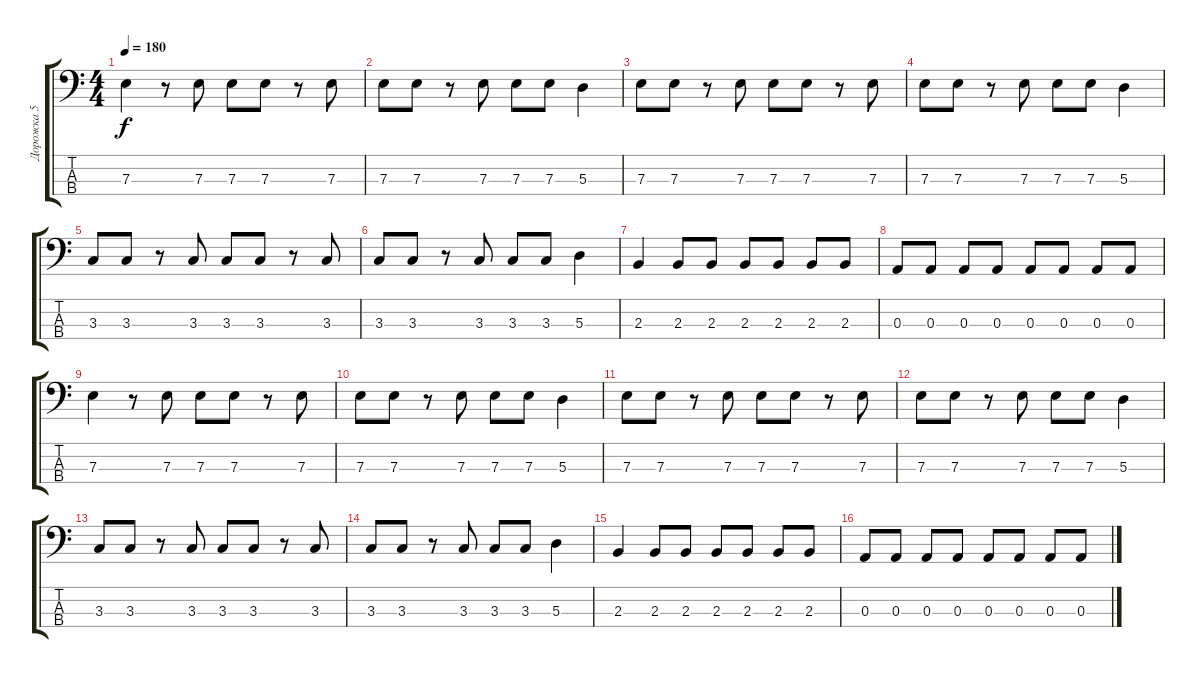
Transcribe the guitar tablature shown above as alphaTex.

\track ("Дорожка 5" "Дорожка 5") {instrument electricbassfinger}
\staff {score tabs}
\tuning (G2 D2 A1 E1) {hide}
\ts (4 4)
\tempo 180
\clef f4
\ks c
7.3.4{dy f} r.8 7.3.8 7.3.8 7.3.8 r.8 7.3.8 |
7.3.8 7.3.8 r.8 7.3.8 7.3.8 7.3.8 5.3.4 |
7.3.8 7.3.8 r.8 7.3.8 7.3.8 7.3.8 r.8 7.3.8 |
7.3.8 7.3.8 r.8 7.3.8 7.3.8 7.3.8 5.3.4 |
3.3.8 3.3.8 r.8 3.3.8 3.3.8 3.3.8 r.8 3.3.8 |
3.3.8 3.3.8 r.8 3.3.8 3.3.8 3.3.8 5.3.4 |
2.3.4 2.3.8 2.3.8 2.3.8 2.3.8 2.3.8 2.3.8 |
0.3.8 0.3.8 0.3.8 0.3.8 0.3.8 0.3.8 0.3.8 0.3.8 |
7.3.4 r.8 7.3.8 7.3.8 7.3.8 r.8 7.3.8 |
7.3.8 7.3.8 r.8 7.3.8 7.3.8 7.3.8 5.3.4 |
7.3.8 7.3.8 r.8 7.3.8 7.3.8 7.3.8 r.8 7.3.8 |
7.3.8 7.3.8 r.8 7.3.8 7.3.8 7.3.8 5.3.4 |
3.3.8 3.3.8 r.8 3.3.8 3.3.8 3.3.8 r.8 3.3.8 |
3.3.8 3.3.8 r.8 3.3.8 3.3.8 3.3.8 5.3.4 |
2.3.4 2.3.8 2.3.8 2.3.8 2.3.8 2.3.8 2.3.8 |
0.3.8 0.3.8 0.3.8 0.3.8 0.3.8 0.3.8 0.3.8 0.3.8
